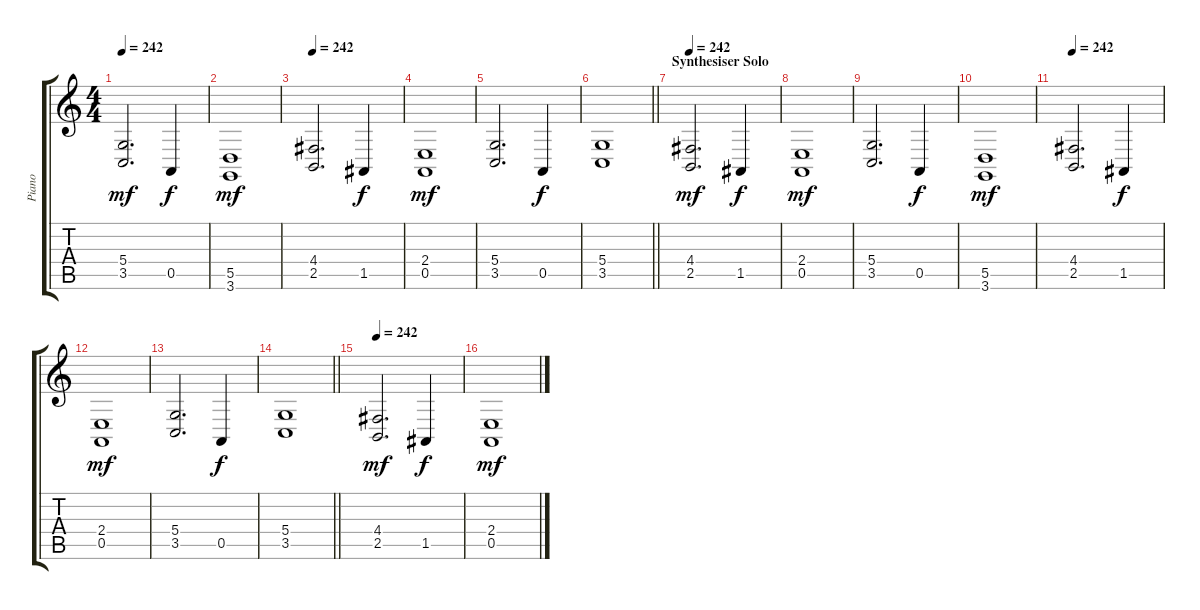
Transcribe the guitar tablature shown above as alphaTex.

\track ("Piano" "Piano") {instrument acousticgrandpiano}
\staff {score tabs}
\tuning (E4 B3 G3 D3 A2 E2) {hide}
\ts (4 4)
\tempo 242
\clef g2
\ks c
(5.4 3.5).2{d dy mf} 0.5.4{dy f} |
(5.5 3.6).1{dy mf} |
\tempo 242
(4.4 2.5).2{d volume 12 balance 8} 1.5.4{dy f} |
(2.4 0.5).1{dy mf} |
(5.4 3.5).2{d} 0.5.4{dy f} |
\barLineRight lightlight
(5.4 3.5).1 |
\section ("" "Synthesiser Solo")
\tempo 242
(4.4 2.5).2{d dy mf volume 12 balance 8} 1.5.4{dy f} |
(2.4 0.5).1{dy mf} |
(5.4 3.5).2{d} 0.5.4{dy f} |
(5.5 3.6).1{dy mf} |
\tempo 242
(4.4 2.5).2{d volume 12 balance 8} 1.5.4{dy f} |
(2.4 0.5).1{dy mf} |
(5.4 3.5).2{d} 0.5.4{dy f} |
\barLineRight lightlight
(5.4 3.5).1 |
\tempo 242
(4.4 2.5).2{d dy mf volume 12 balance 8} 1.5.4{dy f} |
(2.4 0.5).1{dy mf}
